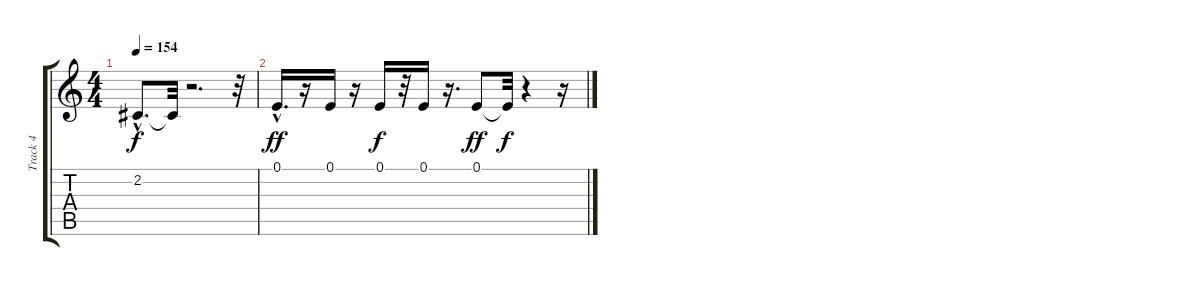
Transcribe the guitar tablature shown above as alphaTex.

\track ("Track 4" "Track 4") {instrument clarinet}
\staff {score tabs}
\tuning (E4 B3 G3 D3 A2 E2) {hide}
\ts (4 4)
\tempo 154
\clef g2
\ks c
2.2{hac t}.8{d dy f} 2.2{t}.32 r.2{d} r.32 |
0.1{hac}.16{d dy ff} r.16 0.1.16 r.16 0.1.16{dy f} r.32 0.1.16 r.16{d} 0.1.8{dy ff} 0.1{t}.32{dy f} r.4 r.16
